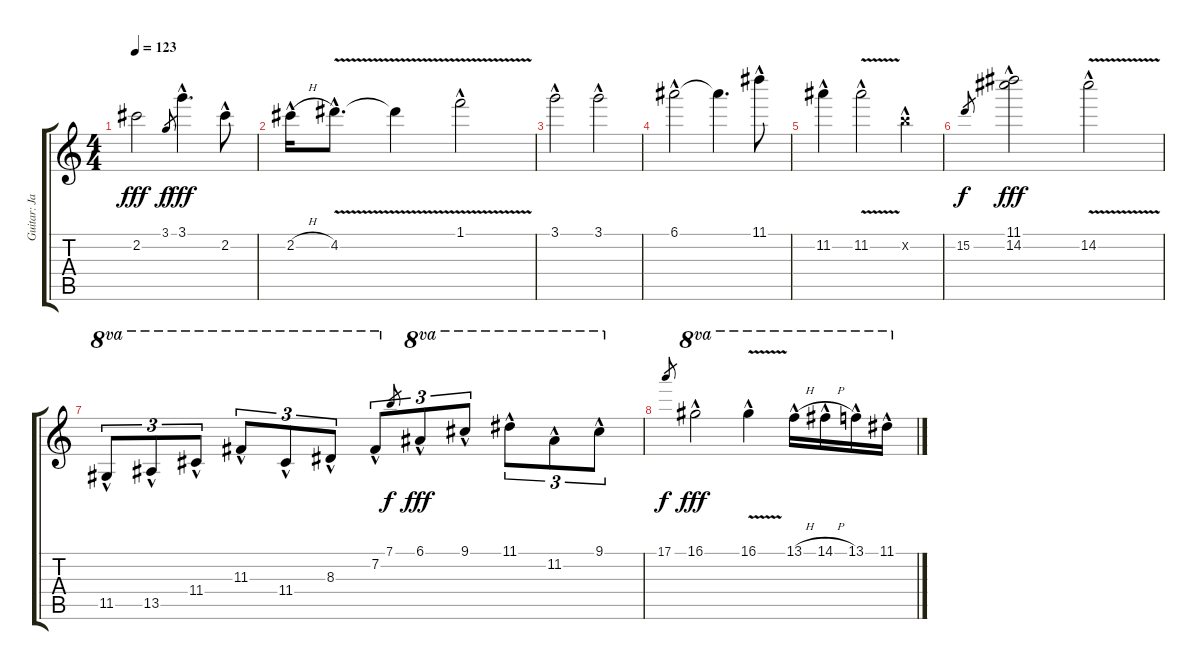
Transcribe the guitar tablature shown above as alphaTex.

\track ("Guitar: Jake" "Guitar: Ja") {instrument overdrivenguitar}
\staff {score tabs}
\tuning (E4 B3 G3 D3 A2 E2) {hide}
\ts (4 4)
\tempo 123
\clef g2
\ks c
2.2{t}.2{ot 8vb dy fff} 3.1.8{gr dy f} 3.1{hac}.4{d ot 8vb dy fff} 2.2{hac}.8{ot 8vb} |
2.2{h hac}.16{ot 8vb} 4.2{v hac}.8{d ot 8vb} 4.2{t}.4{ot 8vb} 1.1{v hac}.2{ot 8vb} |
3.1{hac}.2{ot 8vb} 3.1{hac}.2{ot 8vb} |
6.1{hac}.2{ot 8vb} 6.1{t}.4{d ot 8vb} 11.1{hac}.8{ot 8vb} |
11.2{hac}.4{ot 8vb} 11.2{v hac}.2{ot 8vb} 0.2{hac x}.4{ot 8vb} |
15.2.8{gr dy f} (11.1{hac} 14.2{hac}).2{ot 8vb dy fff} 14.2{v hac}.2{ot 8vb} |
11.5{hac}.8{tu (3 2) ot 8va} 13.5{hac}.8{tu (3 2) ot 8va} 11.4{hac}.8{tu (3 2) ot 8va} 11.3{hac}.8{tu (3 2) ot 8va} 11.4{hac}.8{tu (3 2) ot 8va} 8.3{hac}.8{tu (3 2) ot 8va} 7.2{hac}.8{tu (3 2) ot 8va} 7.1.8{gr dy f} 6.1{hac}.8{tu (3 2) ot 8va dy fff} 9.1{hac}.8{tu (3 2) ot 8va} 11.1{hac}.8{tu (3 2) ot 8va} 11.2{hac}.8{tu (3 2) ot 8va} 9.1{hac}.8{tu (3 2) ot 8va} |
17.1.8{gr dy f} 16.1{hac}.2{ot 8va dy fff} 16.1{v hac}.4{ot 8va} 13.1{h hac}.16{ot 8va} 14.1{h hac}.16{ot 8va} 13.1{hac}.16{ot 8va} 11.1{hac}.16{ot 8va}
